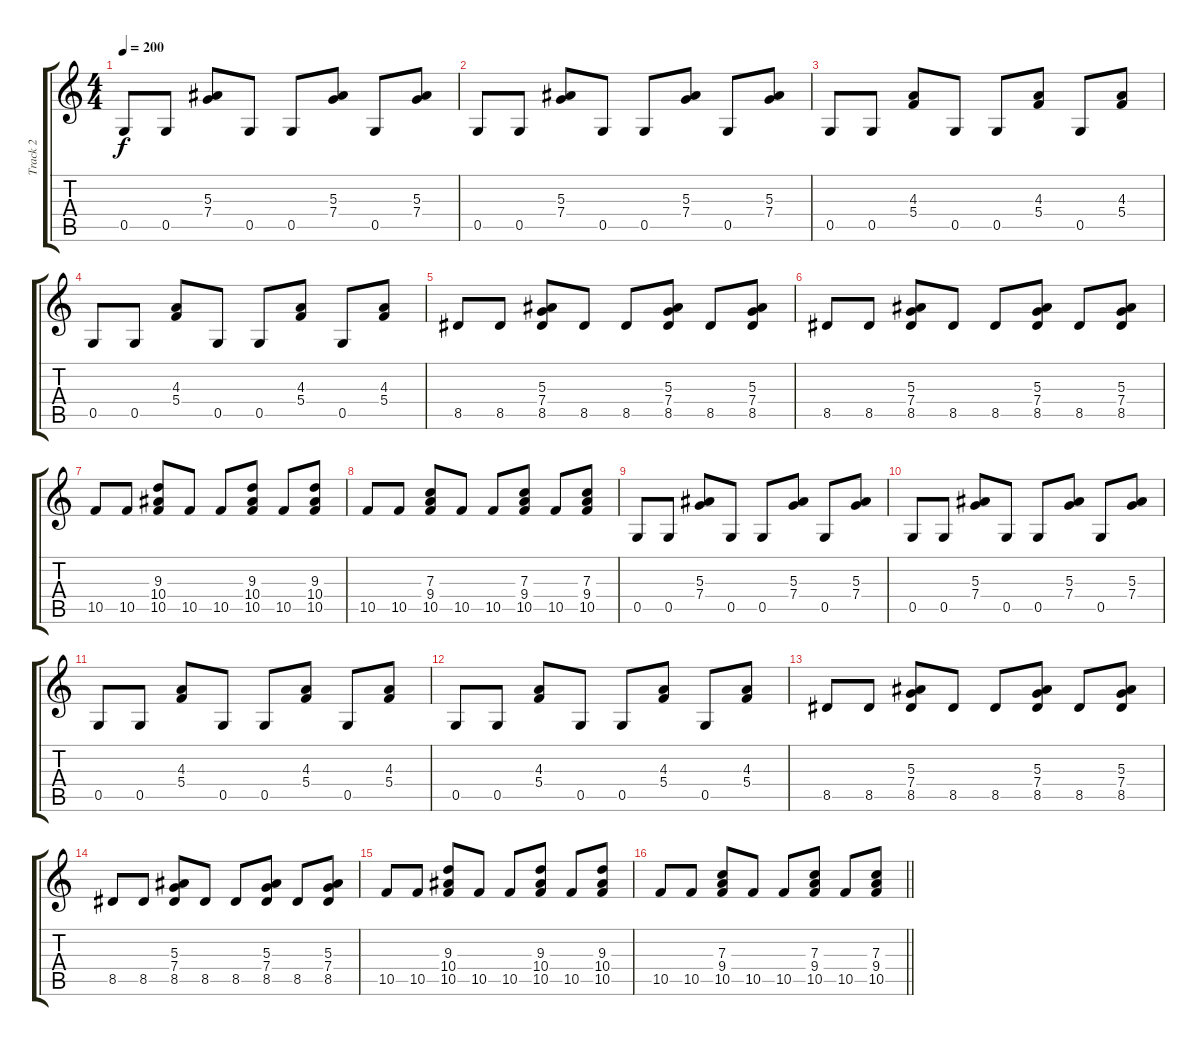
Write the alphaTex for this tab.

\track ("Track 2" "Track 2") {instrument distortionguitar}
\staff {score tabs}
\tuning (D4 A3 F3 C3 G2 D2) {hide}
\ts (4 4)
\section ("" "")
\tempo 200
\clef g2
\ks c
0.5.8{dy f} 0.5.8 (5.3 7.4).8 0.5.8 0.5.8 (5.3 7.4).8 0.5.8 (5.3 7.4).8 |
0.5.8 0.5.8 (5.3 7.4).8 0.5.8 0.5.8 (5.3 7.4).8 0.5.8 (5.3 7.4).8 |
0.5.8 0.5.8 (4.3 5.4).8 0.5.8 0.5.8 (4.3 5.4).8 0.5.8 (4.3 5.4).8 |
0.5.8 0.5.8 (4.3 5.4).8 0.5.8 0.5.8 (4.3 5.4).8 0.5.8 (4.3 5.4).8 |
8.5.8 8.5.8 (5.3 7.4 8.5).8 8.5.8 8.5.8 (5.3 7.4 8.5).8 8.5.8 (5.3 7.4 8.5).8 |
8.5.8 8.5.8 (5.3 7.4 8.5).8 8.5.8 8.5.8 (5.3 7.4 8.5).8 8.5.8 (5.3 7.4 8.5).8 |
10.5.8 10.5.8 (9.3 10.4 10.5).8 10.5.8 10.5.8 (9.3 10.4 10.5).8 10.5.8 (9.3 10.4 10.5).8 |
10.5.8 10.5.8 (7.3 9.4 10.5).8 10.5.8 10.5.8 (7.3 9.4 10.5).8 10.5.8 (7.3 9.4 10.5).8 |
0.5.8 0.5.8 (5.3 7.4).8 0.5.8 0.5.8 (5.3 7.4).8 0.5.8 (5.3 7.4).8 |
0.5.8 0.5.8 (5.3 7.4).8 0.5.8 0.5.8 (5.3 7.4).8 0.5.8 (5.3 7.4).8 |
0.5.8 0.5.8 (4.3 5.4).8 0.5.8 0.5.8 (4.3 5.4).8 0.5.8 (4.3 5.4).8 |
0.5.8 0.5.8 (4.3 5.4).8 0.5.8 0.5.8 (4.3 5.4).8 0.5.8 (4.3 5.4).8 |
8.5.8 8.5.8 (5.3 7.4 8.5).8 8.5.8 8.5.8 (5.3 7.4 8.5).8 8.5.8 (5.3 7.4 8.5).8 |
8.5.8 8.5.8 (5.3 7.4 8.5).8 8.5.8 8.5.8 (5.3 7.4 8.5).8 8.5.8 (5.3 7.4 8.5).8 |
10.5.8 10.5.8 (9.3 10.4 10.5).8 10.5.8 10.5.8 (9.3 10.4 10.5).8 10.5.8 (9.3 10.4 10.5).8 |
\barLineRight lightlight
10.5.8 10.5.8 (7.3 9.4 10.5).8 10.5.8 10.5.8 (7.3 9.4 10.5).8 10.5.8 (7.3 9.4 10.5).8
